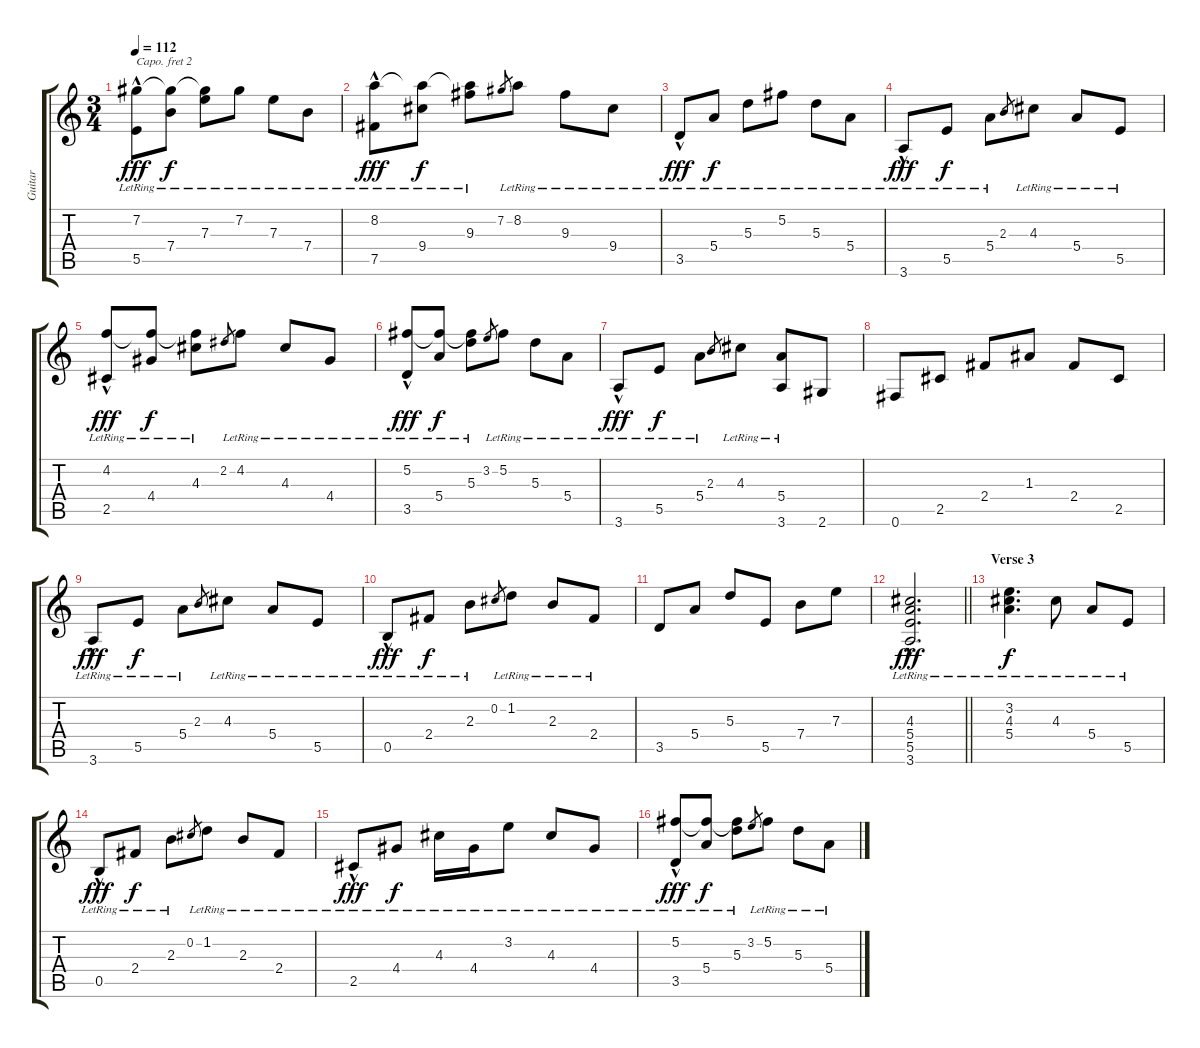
\track ("Guitar" "Guitar") {instrument electricguitarclean}
\staff {score tabs}
\capo 2
\tuning (E4 B3 G3 D3 A2 E2) {hide}
\ts (3 4)
\tempo 112
\clef g2
\ks c
(7.2 5.5{hac lr}).8{dy fff} (7.2{t} 7.4{lr}).8{dy f} (7.2{t} 7.3{lr}).8 7.2{lr}.8 7.3{lr}.8 7.4{lr}.8 |
(8.2 7.5{hac lr}).8{dy fff} (8.2{t} 9.4{lr}).8{dy f} (8.2{t} 9.3{lr}).8 7.2.8{gr} 8.2{lr}.8 9.3{lr}.8 9.4{lr}.8 |
3.5{hac lr}.8{dy fff} 5.4{lr}.8{dy f} 5.3{lr}.8 5.2{lr}.8 5.3{lr}.8 5.4{lr}.8 |
3.6{hac lr}.8{dy fff} 5.5{lr}.8{dy f} 5.4{lr}.8 2.3.8{gr} 4.3{lr}.8 5.4{lr}.8 5.5{lr}.8 |
(4.2 2.5{hac lr}).8{dy fff} (4.2{t} 4.4{lr}).8{dy f} (4.2{t} 4.3{lr}).8 2.2.8{gr} 4.2{lr}.8 4.3{lr}.8 4.4{lr}.8 |
(5.2 3.5{hac lr}).8{dy fff} (5.2{t} 5.4{lr}).8{dy f} (5.2{t} 5.3{lr}).8 3.2.8{gr} 5.2{lr}.8 5.3{lr}.8 5.4{lr}.8 |
3.6{hac lr}.8{dy fff} 5.5{lr}.8{dy f} 5.4{lr}.8 2.3.8{gr} 4.3{lr}.8 (5.4{lr} 3.6).8 2.6.8 |
0.6.8 2.5.8 2.4.8 1.3.8 2.4.8 2.5.8 |
3.6{hac lr}.8{dy fff} 5.5{lr}.8{dy f} 5.4{lr}.8 2.3.8{gr} 4.3{lr}.8 5.4{lr}.8 5.5{lr}.8 |
0.5{hac lr}.8{dy fff} 2.4{lr}.8{dy f} 2.3{lr}.8 0.2.8{gr} 1.2{lr}.8 2.3{lr}.8 2.4{lr}.8 |
3.5.8 5.4.8 5.3.8 5.5.8 7.4.8 7.3.8 |
\barLineRight lightlight
(4.3 5.4 5.5 3.6{hac lr}).2{d dy fff} |
\section ("" "Verse 3")
(3.2{lr} 4.3{lr} 5.4{lr}).4{d dy f} 4.3{lr}.8 5.4{lr}.8 5.5{lr}.8 |
0.5{hac lr}.8{dy fff} 2.4{lr}.8{dy f} 2.3{lr}.8 0.2.8{gr} 1.2{lr}.8 2.3{lr}.8 2.4{lr}.8 |
2.5{hac lr}.8{dy fff} 4.4{lr}.8{dy f} 4.3{lr}.16 4.4{lr}.16 3.2{lr}.8 4.3{lr}.8 4.4{lr}.8 |
(5.2 3.5{hac lr}).8{dy fff} (5.2{t} 5.4{lr}).8{dy f} (5.2{t} 5.3{lr}).8 3.2.8{gr} 5.2{lr}.8 5.3{lr}.8 5.4{lr}.8
